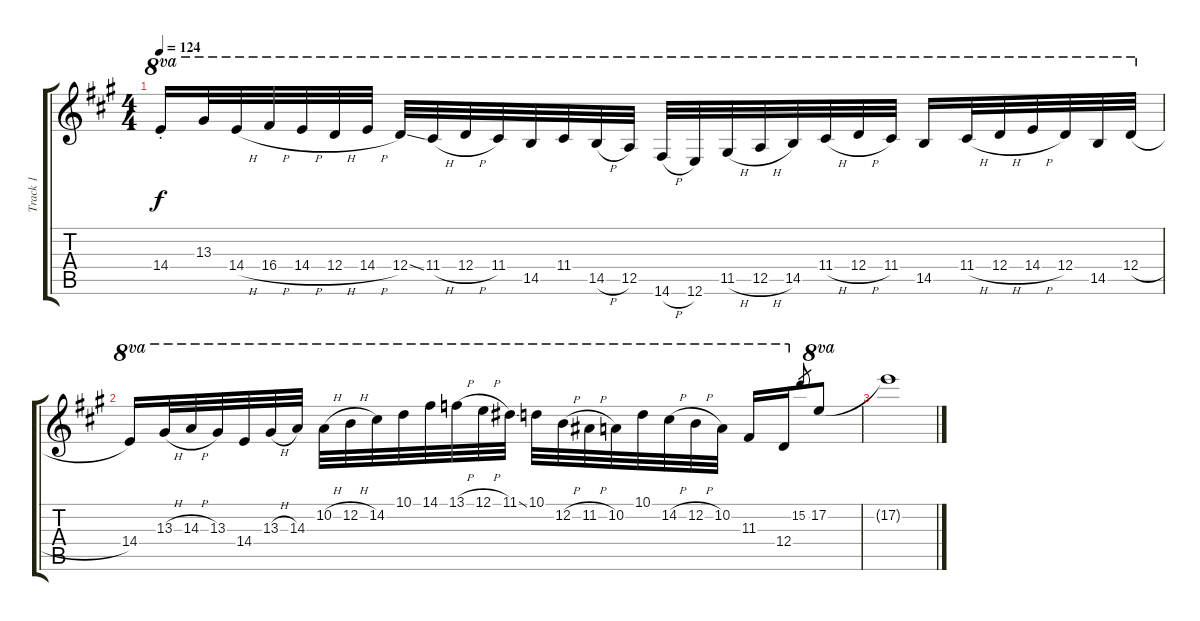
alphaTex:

\track ("Track 1" "Track 1") {instrument distortionguitar}
\staff {score tabs}
\tuning (E4 B3 G3 D3 A2 E2) {hide}
\ts (4 4)
\tempo 124
\clef g2
\ks a
14.4{st}.16{ot 8va dy f} 13.3.32{ot 8va} 14.4{h}.32{ot 8va} 16.4{h}.32{ot 8va} 14.4{h}.32{ot 8va} 12.4{h}.32{ot 8va} 14.4{h}.32{ot 8va} 12.4{ss}.32{ot 8va} 11.4{h}.32{ot 8va} 12.4{h}.32{ot 8va} 11.4.32{ot 8va} 14.5.32{ot 8va} 11.4.32{ot 8va} 14.5{h}.32{ot 8va} 12.5.32{ot 8va} 14.6{h}.32{ot 8va} 12.6.32{ot 8va} 11.5{h}.32{ot 8va} 12.5{h}.32{ot 8va} 14.5.32{ot 8va} 11.4{h}.32{ot 8va} 12.4{h}.32{ot 8va} 11.4.32{ot 8va} 14.5.16{ot 8va} 11.4{h}.32{ot 8va} 12.4{h}.32{ot 8va} 14.4{h}.32{ot 8va} 12.4.32{ot 8va} 14.5.32{ot 8va} 12.4{h}.32{ot 8va} |
14.4.16{ot 8va} 13.3{h}.32{ot 8va} 14.3{h}.32{ot 8va} 13.3.32{ot 8va} 14.4.32{ot 8va} 13.3{h}.32{ot 8va} 14.3.32{ot 8va} 10.2{h}.32{ot 8va} 12.2{h}.32{ot 8va} 14.2.32{ot 8va} 10.1.32{ot 8va} 14.1.32{ot 8va} 13.1{h}.32{ot 8va} 12.1{h}.32{ot 8va} 11.1{ss}.32{ot 8va} 10.1.32{ot 8va} 12.2{h}.32{ot 8va} 11.2{h}.32{ot 8va} 10.2.32{ot 8va} 10.1.32{ot 8va} 14.2{h}.32{ot 8va} 12.2{h}.32{ot 8va} 10.2.32{ot 8va} 11.3.16{ot 8va} 12.4.16{ot 8va} 15.2.8{gr} 17.2.8{ot 8va} |
17.2{t}.1
